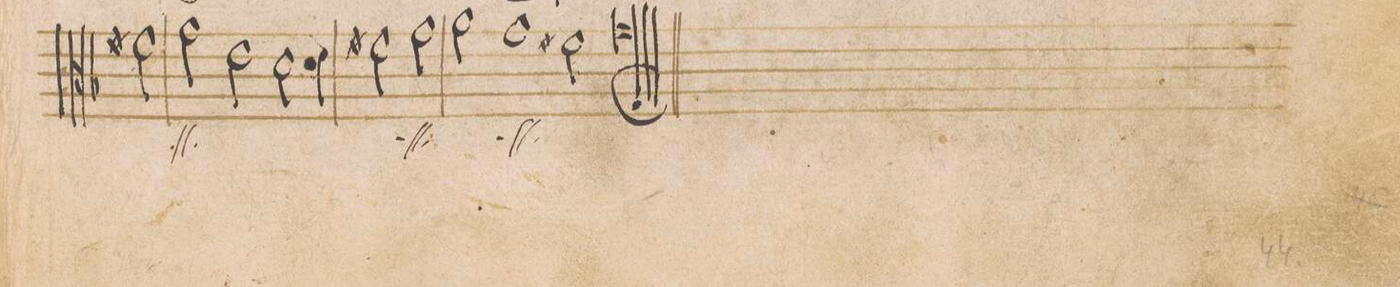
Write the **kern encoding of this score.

**kern	**text
*I"DISCANTVS	*
*clefC3	*
*k[b-]	*
*met(C|)	*
*M2/1	*
2f#X\	-e
=38-	=38-
2g\	e-
2e\	-ley-
2.d\	-ſon
4e\	e-
=39-	=39-
2f#X\	-ley-
2g\	-ſon
2a\	e-
1g\	-ley-
=40-	=40-
2f#X\	.
1g\l	-ſon
==	==
*-	*-
